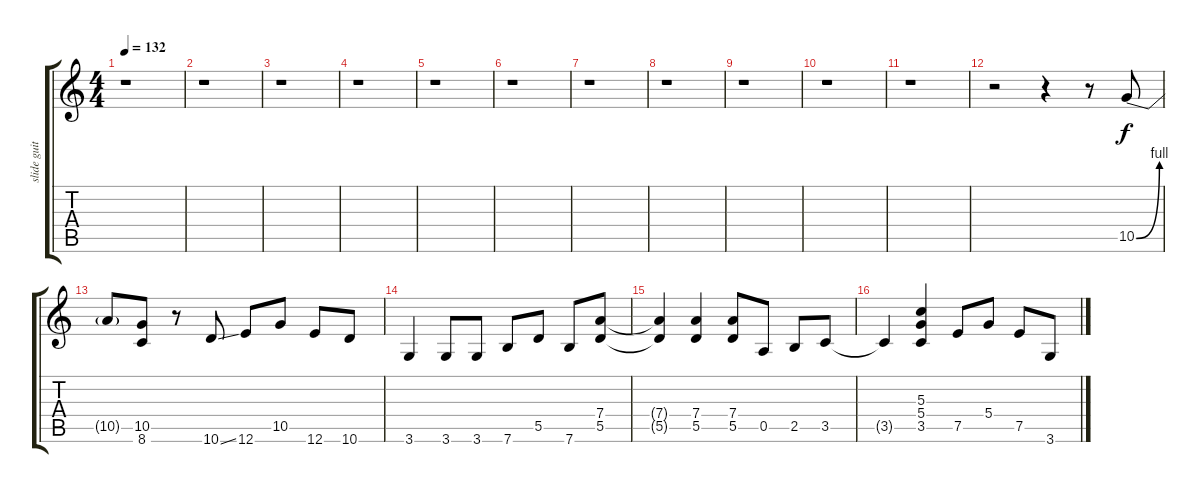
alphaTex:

\track ("slide guitar" "slide guit") {instrument distortionguitar}
\staff {score tabs}
\tuning (E4 B3 G3 D3 A2 E2) {hide}
\ts (4 4)
\tempo 132
\clef g2
\ks c
r.1{dy f} |
r.1 |
r.1 |
r.1 |
r.1 |
r.1 |
r.1 |
r.1 |
r.1 |
r.1 |
r.1 |
r.2 r.4 r.8 10.5{be (bend 0 0 60 4)}.8 |
10.5{t}.8 (10.5 8.6).8 r.8 10.6{ss}.8 12.6.8 10.5.8 12.6.8 10.6.8 |
3.6.4 3.6.8 3.6.8 7.6.8 5.5.8 7.6.8 (7.4 5.5).8 |
(7.4{t} 5.5{t}).4 (7.4 5.5).4 (7.4 5.5).8 0.5.8 2.5.8 3.5.8 |
3.5{t}.4 (5.3 5.4 3.5).4 7.5.8 5.4.8 7.5.8 3.6.8
